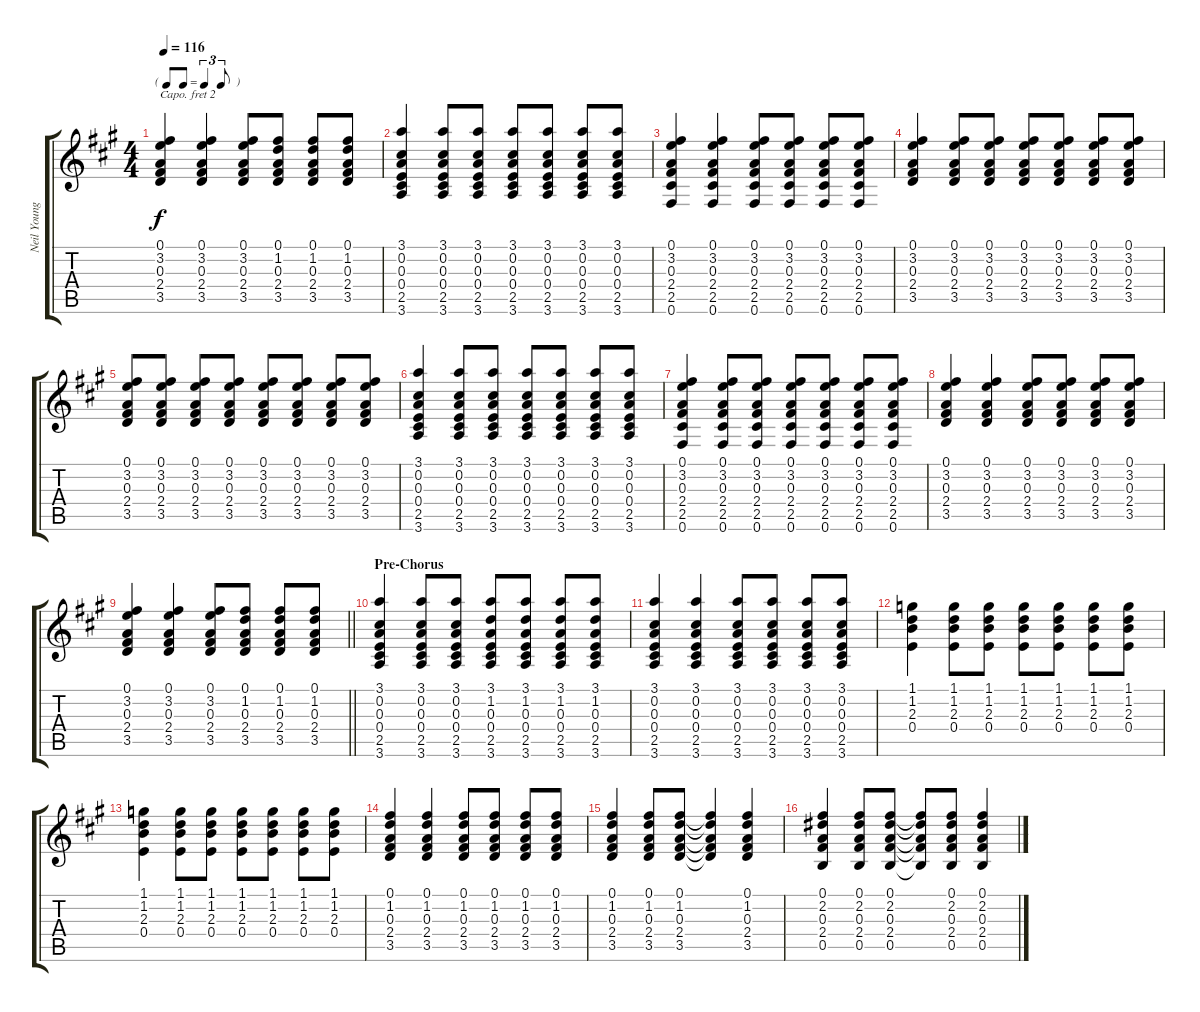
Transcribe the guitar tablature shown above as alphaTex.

\track ("Neil Young - Acoustic Guitar w/ capo 2nd" "Neil Young") {instrument acousticguitarsteel}
\staff {score tabs}
\capo 2
\tuning (E4 B3 G3 D3 A2 E2) {hide}
\ts (4 4)
\tf triplet8th
\tempo 116
\clef g2
\ks a
(0.1 3.2 0.3 2.4 3.5).4{dy f} (0.1 3.2 0.3 2.4 3.5).4 (0.1 3.2 0.3 2.4 3.5).8 (0.1 1.2 0.3 2.4 3.5).8 (0.1 1.2 0.3 2.4 3.5).8 (0.1 1.2 0.3 2.4 3.5).8 |
(3.1 0.2 0.3 0.4 2.5 3.6).4 (3.1 0.2 0.3 0.4 2.5 3.6).8 (3.1 0.2 0.3 0.4 2.5 3.6).8 (3.1 0.2 0.3 0.4 2.5 3.6).8 (3.1 0.2 0.3 0.4 2.5 3.6).8 (3.1 0.2 0.3 0.4 2.5 3.6).8 (3.1 0.2 0.3 0.4 2.5 3.6).8 |
(0.1 3.2 0.3 2.4 2.5 0.6).4 (0.1 3.2 0.3 2.4 2.5 0.6).4 (0.1 3.2 0.3 2.4 2.5 0.6).8 (0.1 3.2 0.3 2.4 2.5 0.6).8 (0.1 3.2 0.3 2.4 2.5 0.6).8 (0.1 3.2 0.3 2.4 2.5 0.6).8 |
(0.1 3.2 0.3 2.4 3.5).4 (0.1 3.2 0.3 2.4 3.5).8 (0.1 3.2 0.3 2.4 3.5).8 (0.1 3.2 0.3 2.4 3.5).8 (0.1 3.2 0.3 2.4 3.5).8 (0.1 3.2 0.3 2.4 3.5).8 (0.1 3.2 0.3 2.4 3.5).8 |
(0.1 3.2 0.3 2.4 3.5).8 (0.1 3.2 0.3 2.4 3.5).8 (0.1 3.2 0.3 2.4 3.5).8 (0.1 3.2 0.3 2.4 3.5).8 (0.1 3.2 0.3 2.4 3.5).8 (0.1 3.2 0.3 2.4 3.5).8 (0.1 3.2 0.3 2.4 3.5).8 (0.1 3.2 0.3 2.4 3.5).8 |
(3.1 0.2 0.3 0.4 2.5 3.6).4 (3.1 0.2 0.3 0.4 2.5 3.6).8 (3.1 0.2 0.3 0.4 2.5 3.6).8 (3.1 0.2 0.3 0.4 2.5 3.6).8 (3.1 0.2 0.3 0.4 2.5 3.6).8 (3.1 0.2 0.3 0.4 2.5 3.6).8 (3.1 0.2 0.3 0.4 2.5 3.6).8 |
(0.1 3.2 0.3 2.4 2.5 0.6).4 (0.1 3.2 0.3 2.4 2.5 0.6).8 (0.1 3.2 0.3 2.4 2.5 0.6).8 (0.1 3.2 0.3 2.4 2.5 0.6).8 (0.1 3.2 0.3 2.4 2.5 0.6).8 (0.1 3.2 0.3 2.4 2.5 0.6).8 (0.1 3.2 0.3 2.4 2.5 0.6).8 |
(0.1 3.2 0.3 2.4 3.5).4 (0.1 3.2 0.3 2.4 3.5).4 (0.1 3.2 0.3 2.4 3.5).8 (0.1 3.2 0.3 2.4 3.5).8 (0.1 3.2 0.3 2.4 3.5).8 (0.1 3.2 0.3 2.4 3.5).8 |
\barLineRight lightlight
(0.1 3.2 0.3 2.4 3.5).4 (0.1 3.2 0.3 2.4 3.5).4 (0.1 3.2 0.3 2.4 3.5).8 (0.1 1.2 0.3 2.4 3.5).8 (0.1 1.2 0.3 2.4 3.5).8 (0.1 1.2 0.3 2.4 3.5).8 |
\section ("" "Pre-Chorus")
(3.1 0.2 0.3 0.4 2.5 3.6).4 (3.1 0.2 0.3 0.4 2.5 3.6).8 (3.1 0.2 0.3 0.4 2.5 3.6).8 (3.1 1.2 0.3 0.4 2.5 3.6).8 (3.1 1.2 0.3 0.4 2.5 3.6).8 (3.1 1.2 0.3 0.4 2.5 3.6).8 (3.1 1.2 0.3 0.4 2.5 3.6).8 |
(3.1 0.2 0.3 0.4 2.5 3.6).4 (3.1 0.2 0.3 0.4 2.5 3.6).4 (3.1 0.2 0.3 0.4 2.5 3.6).8 (3.1 0.2 0.3 0.4 2.5 3.6).8 (3.1 0.2 0.3 0.4 2.5 3.6).8 (3.1 0.2 0.3 0.4 2.5 3.6).8 |
(1.1 1.2 2.3 0.4).4 (1.1 1.2 2.3 0.4).8 (1.1 1.2 2.3 0.4).8 (1.1 1.2 2.3 0.4).8 (1.1 1.2 2.3 0.4).8 (1.1 1.2 2.3 0.4).8 (1.1 1.2 2.3 0.4).8 |
(1.1 1.2 2.3 0.4).4 (1.1 1.2 2.3 0.4).8 (1.1 1.2 2.3 0.4).8 (1.1 1.2 2.3 0.4).8 (1.1 1.2 2.3 0.4).8 (1.1 1.2 2.3 0.4).8 (1.1 1.2 2.3 0.4).8 |
(0.1 1.2 0.3 2.4 3.5).4 (0.1 1.2 0.3 2.4 3.5).4 (0.1 1.2 0.3 2.4 3.5).8 (0.1 1.2 0.3 2.4 3.5).8 (0.1 1.2 0.3 2.4 3.5).8 (0.1 1.2 0.3 2.4 3.5).8 |
(0.1 1.2 0.3 2.4 3.5).4 (0.1 1.2 0.3 2.4 3.5).8 (0.1 1.2 0.3 2.4 3.5).8 (0.1{t} 1.2{t} 0.3{t} 2.4{t} 3.5{t}).4 (0.1 1.2 0.3 2.4 3.5).4 |
(0.1 2.2 0.3 2.4 0.5).4 (0.1 2.2 0.3 2.4 0.5).8 (0.1 2.2 0.3 2.4 0.5).8 (0.1{t} 2.2{t} 0.3{t} 2.4{t} 0.5{t}).8 (0.1 2.2 0.3 2.4 0.5).8 (0.1 2.2 0.3 2.4 0.5).4
